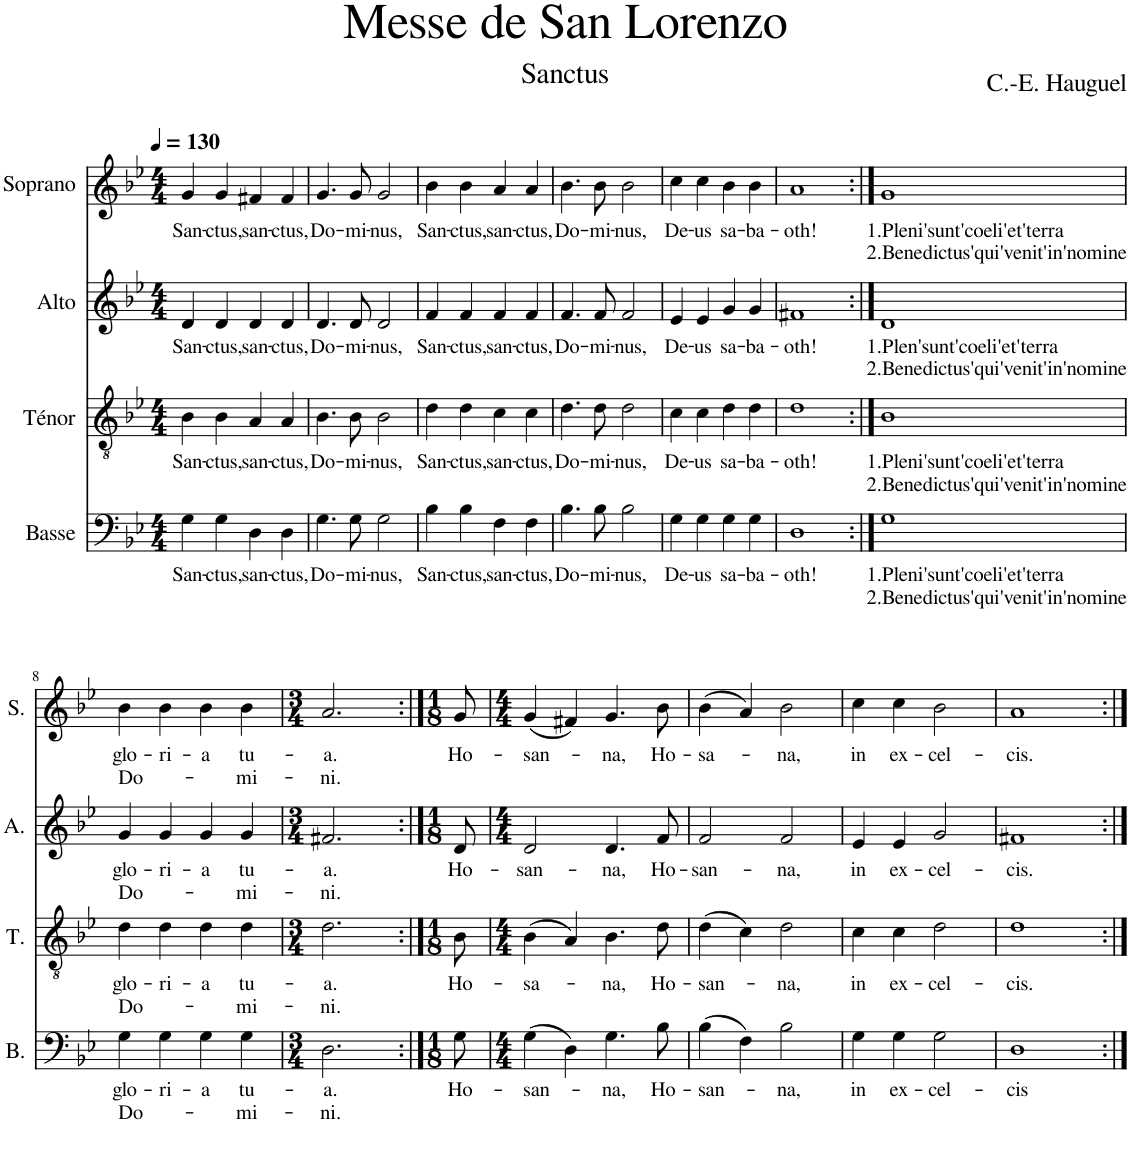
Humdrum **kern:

**kern	**text	**text	**kern	**text	**text	**kern	**text	**text	**kern	**text	**text
*part4	*part4	*part4	*part3	*part3	*part3	*part2	*part2	*part2	*part1	*part1	*part1
*staff4	*staff4	*staff4	*staff3	*staff3	*staff3	*staff2	*staff2	*staff2	*staff1	*staff1	*staff1
*I"Basse	*	*	*I"Ténor	*	*	*I"Alto	*	*	*I"Soprano	*	*
*I'B.	*	*	*I'T.	*	*	*I'A.	*	*	*I'S.	*	*
*clefF4	*	*	*clefGv2	*	*	*clefG2	*	*	*clefG2	*	*
*k[b-e-]	*	*	*k[b-e-]	*	*	*k[b-e-]	*	*	*k[b-e-]	*	*
*M4/4	*	*	*M4/4	*	*	*M4/4	*	*	*M4/4	*	*
*MM130	*	*	*MM130	*	*	*MM130	*	*	*MM130	*	*
=1	=1	=1	=1	=1	=1	=1	=1	=1	=1	=1	=1
!	!LO:LY:b	!	!	!LO:LY:b	!	!	!LO:LY:b	!	!	!LO:LY:b	!
4G\	San-	.	4B-\	San-	.	4d/	San-	.	4g/	San-	.
!	!LO:LY:b	!	!	!LO:LY:b	!	!	!LO:LY:b	!	!	!LO:LY:b	!
4G\	-ctus,	.	4B-\	-ctus,	.	4d/	-ctus,	.	4g/	-ctus,	.
!	!LO:LY:b	!	!	!LO:LY:b	!	!	!LO:LY:b	!	!	!LO:LY:b	!
4D\	san-	.	4A/	san-	.	4d/	san-	.	4f#X/	san-	.
!	!LO:LY:b	!	!	!LO:LY:b	!	!	!LO:LY:b	!	!	!LO:LY:b	!
4D\	-ctus,	.	4A/	-ctus,	.	4d/	-ctus,	.	4f#/	-ctus,	.
=2	=2	=2	=2	=2	=2	=2	=2	=2	=2	=2	=2
!	!LO:LY:b	!	!	!LO:LY:b	!	!	!LO:LY:b	!	!	!LO:LY:b	!
4.G\	Do-	.	4.B-\	Do-	.	4.d/	Do-	.	4.g/	Do-	.
!	!LO:LY:b	!	!	!LO:LY:b	!	!	!LO:LY:b	!	!	!LO:LY:b	!
8G\	-mi-	.	8B-\	-mi-	.	8d/	-mi-	.	8g/	-mi-	.
!	!LO:LY:b	!	!	!LO:LY:b	!	!	!LO:LY:b	!	!	!LO:LY:b	!
2G\	-nus,	.	2B-\	-nus,	.	2d/	-nus,	.	2g/	-nus,	.
=3	=3	=3	=3	=3	=3	=3	=3	=3	=3	=3	=3
!	!LO:LY:b	!	!	!LO:LY:b	!	!	!LO:LY:b	!	!	!LO:LY:b	!
4B-\	San-	.	4d\	San-	.	4f/	San-	.	4b-\	San-	.
!	!LO:LY:b	!	!	!LO:LY:b	!	!	!LO:LY:b	!	!	!LO:LY:b	!
4B-\	-ctus,	.	4d\	-ctus,	.	4f/	-ctus,	.	4b-\	-ctus,	.
!	!LO:LY:b	!	!	!LO:LY:b	!	!	!LO:LY:b	!	!	!LO:LY:b	!
4F\	san-	.	4c\	san-	.	4f/	san-	.	4a/	san-	.
!	!LO:LY:b	!	!	!LO:LY:b	!	!	!LO:LY:b	!	!	!LO:LY:b	!
4F\	-ctus,	.	4c\	-ctus,	.	4f/	-ctus,	.	4a/	-ctus,	.
=4	=4	=4	=4	=4	=4	=4	=4	=4	=4	=4	=4
!	!LO:LY:b	!	!	!LO:LY:b	!	!	!LO:LY:b	!	!	!LO:LY:b	!
4.B-\	Do-	.	4.d\	Do-	.	4.f/	Do-	.	4.b-\	Do-	.
!	!LO:LY:b	!	!	!LO:LY:b	!	!	!LO:LY:b	!	!	!LO:LY:b	!
8B-\	-mi-	.	8d\	-mi-	.	8f/	-mi-	.	8b-\	-mi-	.
!	!LO:LY:b	!	!	!LO:LY:b	!	!	!LO:LY:b	!	!	!LO:LY:b	!
2B-\	-nus,	.	2d\	-nus,	.	2f/	-nus,	.	2b-\	-nus,	.
=5	=5	=5	=5	=5	=5	=5	=5	=5	=5	=5	=5
!	!LO:LY:b	!	!	!LO:LY:b	!	!	!LO:LY:b	!	!	!LO:LY:b	!
4G\	De-	.	4c\	De-	.	4e-/	De-	.	4cc\	De-	.
!	!LO:LY:b	!	!	!LO:LY:b	!	!	!LO:LY:b	!	!	!LO:LY:b	!
4G\	-us	.	4c\	-us	.	4e-/	-us	.	4cc\	-us	.
!	!LO:LY:b	!	!	!LO:LY:b	!	!	!LO:LY:b	!	!	!LO:LY:b	!
4G\	sa-	.	4d\	sa-	.	4g/	sa-	.	4b-\	sa-	.
!	!LO:LY:b	!	!	!LO:LY:b	!	!	!LO:LY:b	!	!	!LO:LY:b	!
4G\	-ba-	.	4d\	-ba-	.	4g/	-ba-	.	4b-\	-ba-	.
=6	=6	=6	=6	=6	=6	=6	=6	=6	=6	=6	=6
!	!LO:LY:b	!	!	!LO:LY:b	!	!	!LO:LY:b	!	!	!LO:LY:b	!
1D	-oth!	.	1d	-oth!	.	1f#X	-oth!	.	1a	-oth!	.
=7:|!	=7:|!	=7:|!	=7:|!	=7:|!	=7:|!	=7:|!	=7:|!	=7:|!	=7:|!	=7:|!	=7:|!
!	!LO:LY:b	!LO:LY:b	!	!LO:LY:b	!LO:LY:b	!	!LO:LY:b	!LO:LY:b	!	!LO:LY:b	!LO:LY:b
1G	1.Pleni'sunt'coeli'et'terra	2.Benedictus'qui'venit'in'nomine	1B-	1.Pleni'sunt'coeli'et'terra	2.Benedictus'qui'venit'in'nomine	1d	1.Plen'sunt'coeli'et'terra	2.Benedictus'qui'venit'in'nomine	1g	1.Pleni'sunt'coeli'et'terra	2.Benedictus'qui'venit'in'nomine
!!LO:LB:g=z
=8	=8	=8	=8	=8	=8	=8	=8	=8	=8	=8	=8
!	!LO:LY:b	!LO:LY:b	!	!LO:LY:b	!LO:LY:b	!	!LO:LY:b	!LO:LY:b	!	!LO:LY:b	!LO:LY:b
4G\	glo-	Do-	4d\	glo-	Do-	4g/	glo-	Do-	4b-\	glo-	Do-
!	!LO:LY:b	!	!	!LO:LY:b	!	!	!LO:LY:b	!	!	!LO:LY:b	!
4G\	-ri-	.	4d\	-ri-	.	4g/	-ri-	.	4b-\	-ri-	.
!	!LO:LY:b	!	!	!LO:LY:b	!	!	!LO:LY:b	!	!	!LO:LY:b	!
4G\	-a	.	4d\	-a	.	4g/	-a	.	4b-\	-a	.
!	!LO:LY:b	!LO:LY:b	!	!LO:LY:b	!LO:LY:b	!	!LO:LY:b	!LO:LY:b	!	!LO:LY:b	!LO:LY:b
4G\	tu-	-mi-	4d\	tu-	mi-	4g/	tu-	-mi-	4b-\	tu-	-mi-
=9	=9	=9	=9	=9	=9	=9	=9	=9	=9	=9	=9
*M3/4	*	*	*M3/4	*	*	*M3/4	*	*	*M3/4	*	*
!	!LO:LY:b	!LO:LY:b	!	!LO:LY:b	!LO:LY:b	!	!LO:LY:b	!LO:LY:b	!	!LO:LY:b	!LO:LY:b
2.D\	-a.	-ni.	2.d\	-a.	-ni.	2.f#X/	-a.	-ni.	2.a/	-a.	-ni.
=10:|!	=10:|!	=10:|!	=10:|!	=10:|!	=10:|!	=10:|!	=10:|!	=10:|!	=10:|!	=10:|!	=10:|!
*M1/8	*	*	*M1/8	*	*	*M1/8	*	*	*M1/8	*	*
!	!LO:LY:b	!	!	!LO:LY:b	!	!	!LO:LY:b	!	!	!LO:LY:b	!
8G\	Ho-	.	8B-\	Ho-	.	8d/	Ho-	.	8g/	Ho-	.
=11	=11	=11	=11	=11	=11	=11	=11	=11	=11	=11	=11
*M4/4	*	*	*M4/4	*	*	*M4/4	*	*	*M4/4	*	*
!	!LO:LY:b	!	!	!LO:LY:b	!	!	!LO:LY:b	!	!	!LO:LY:b	!
(4G\	-san-	.	(4B-\	-sa-	.	2d/	-san-	.	(4g/	-san-	.
4D\)	.	.	4A/)	.	.	.	.	.	4f#X/)	.	.
!	!LO:LY:b	!	!	!LO:LY:b	!	!	!LO:LY:b	!	!	!LO:LY:b	!
4.G\	-na,	.	4.B-\	-na,	.	4.d/	-na,	.	4.g/	-na,	.
!	!LO:LY:b	!	!	!LO:LY:b	!	!	!LO:LY:b	!	!	!LO:LY:b	!
8B-\	Ho-	.	8d\	Ho-	.	8f/	Ho-	.	8b-\	Ho-	.
=12	=12	=12	=12	=12	=12	=12	=12	=12	=12	=12	=12
!	!LO:LY:b	!	!	!LO:LY:b	!	!	!LO:LY:b	!	!	!LO:LY:b	!
(4B-\	-san-	.	(4d\	-san-	.	2f/	-san-	.	(4b-\	-sa-	.
4F\)	.	.	4c\)	.	.	.	.	.	4a/)	.	.
!	!LO:LY:b	!	!	!LO:LY:b	!	!	!LO:LY:b	!	!	!LO:LY:b	!
2B-\	-na,	.	2d\	-na,	.	2f/	-na,	.	2b-\	-na,	.
=13	=13	=13	=13	=13	=13	=13	=13	=13	=13	=13	=13
!	!LO:LY:b	!	!	!LO:LY:b	!	!	!LO:LY:b	!	!	!LO:LY:b	!
4G\	in	.	4c\	in	.	4e-/	in	.	4cc\	in	.
!	!LO:LY:b	!	!	!LO:LY:b	!	!	!LO:LY:b	!	!	!LO:LY:b	!
4G\	ex-	.	4c\	ex-	.	4e-/	ex-	.	4cc\	ex-	.
!	!LO:LY:b	!	!	!LO:LY:b	!	!	!LO:LY:b	!	!	!LO:LY:b	!
2G\	-cel-	.	2d\	-cel-	.	2g/	-cel-	.	2b-\	-cel-	.
=14	=14	=14	=14	=14	=14	=14	=14	=14	=14	=14	=14
!	!LO:LY:b	!	!	!LO:LY:b	!	!	!LO:LY:b	!	!	!LO:LY:b	!
1D	-cis	.	1d	-cis.	.	1f#X	-cis.	.	1a	-cis.	.
=:|!	=:|!	=:|!	=:|!	=:|!	=:|!	=:|!	=:|!	=:|!	=:|!	=:|!	=:|!
*-	*-	*-	*-	*-	*-	*-	*-	*-	*-	*-	*-
